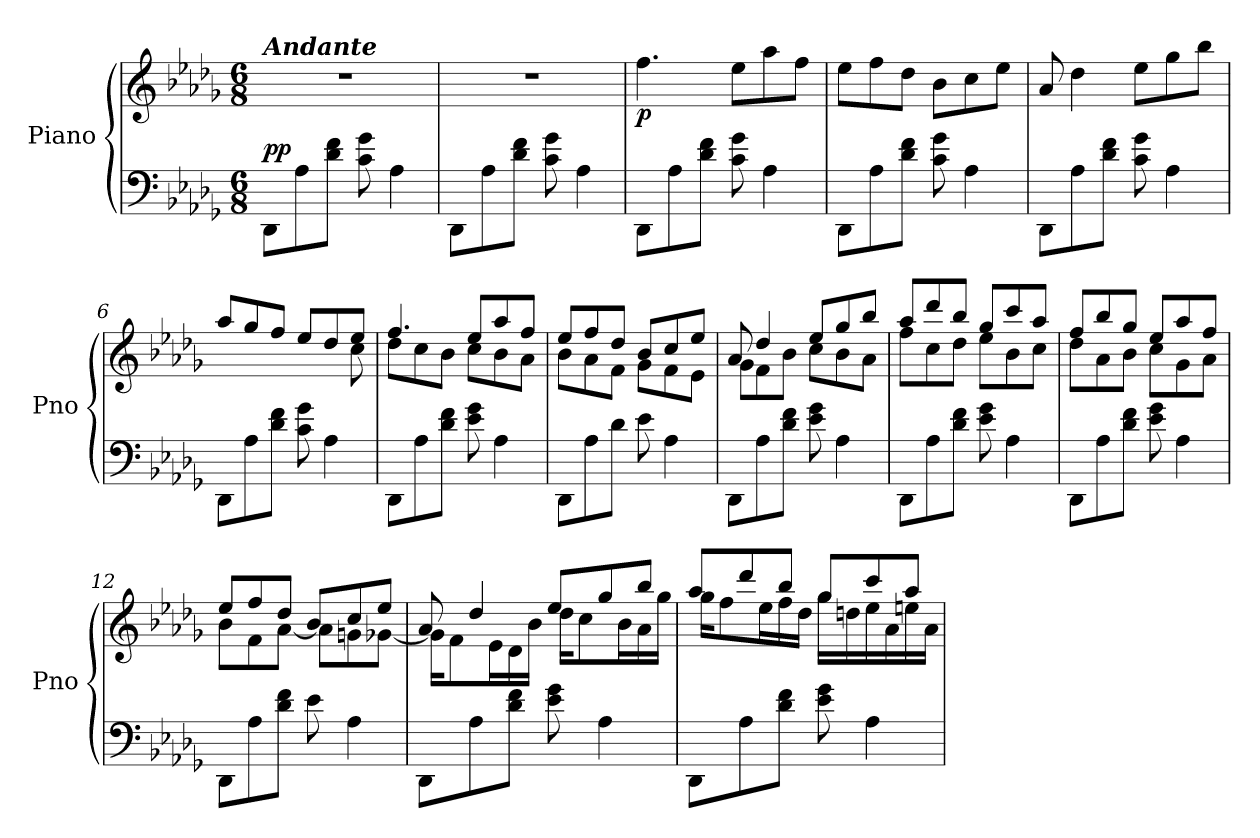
**kern	**kern	**dynam
*part1	*part1	*part1
*staff2	*staff1	*staff1/2
*I"Piano	*	*
*I'Pno	*	*
*clefF4	*clefG2	*
*k[b-e-a-d-g-]	*k[b-e-a-d-g-]	*
*M6/8	*M6/8	*
=1	=1	=1
!	!LO:TX:a:Bi:t=Andante	!
!	!	!LO:DY:a=2
8DD-\L	2.r	pp
8A-\	.	.
8d-\ 8f\J	.	.
8c\ 8g-\	.	.
4A-\	.	.
=2	=2	=2
8DD-\L	2.r	.
8A-\	.	.
8d-\ 8f\J	.	.
8c\ 8g-\	.	.
4A-\	.	.
=3	=3	=3
!	!	!LO:DY:b
8DD-\L	4.ff\	p
8A-\	.	.
8d-\ 8f\J	.	.
8c\ 8g-\	8ee-\L	.
4A-\	8aa-\	.
.	8ff\J	.
=4	=4	=4
8DD-\L	8ee-\L	.
8A-\	8ff\	.
8d-\ 8f\J	8dd-\J	.
8c\ 8g-\	8b-\L	.
4A-\	8cc\	.
.	8ee-\J	.
=5	=5	=5
8DD-\L	8a-/	.
8A-\	4dd-\	.
8d-\ 8f\J	.	.
8c\ 8g-\	8ee-\L	.
4A-\	8gg-\	.
.	8bb-\J	.
!!LO:LB:g=z
=6	=6	=6
*	*^	*
8DD-\L	8aa-/L	4.ryy	.
8A-\	8gg-/	.	.
8d-\ 8f\J	8ff/J	.	.
8c\ 8g-\	8ee-/L	4ryy	.
4A-\	8dd-/	.	.
.	8ee-/J	8cc\	.
=7	=7	=7	=7
8DD-\L	4.ff/	8dd-\L	.
8A-\	.	8cc\	.
8d-\ 8f\J	.	8b-\J	.
8e-\ 8g-\	8ee-/L	8cc\L	.
4A-\	8aa-/	8b-\	.
.	8ff/J	8a-\J	.
=8	=8	=8	=8
8DD-\L	8ee-/L	8b-\L	.
8A-\	8ff/	8a-\	.
8d-\J	8dd-/J	8f\J	.
8e-\	8b-/L	8g-\L	.
4A-\	8cc/	8f\	.
.	8ee-/J	8e-\J	.
=9	=9	=9	=9
8DD-\L	8a-/	8g-\L	.
8A-\	4dd-/	8f\	.
8d-\ 8f\J	.	8b-\J	.
8e-\ 8g-\	8ee-/L	8cc\L	.
4A-\	8gg-/	8b-\	.
.	8bb-/J	8a-\J	.
=10	=10	=10	=10
8DD-\L	8aa-/L	8ff\L	.
8A-\	8ddd-/	8cc\	.
8d-\ 8f\J	8bb-/J	8dd-\J	.
8e-\ 8g-\	8gg-/L	8ee-\L	.
4A-\	8ccc/	8b-\	.
.	8aa-/J	8cc\J	.
!!LO:LB:g=z	!!
=11	=11	=11	=11
8DD-\L	8ff/L	8dd-\L	.
8A-\	8bb-/	8a-\	.
8d-\ 8f\J	8gg-/J	8b-\J	.
8e-\ 8g-\	8ee-/L	8cc\L	.
4A-\	8aa-/	8g-\	.
.	8ff/J	8a-\J	.
=12	=12	=12	=12
8DD-\L	8ee-/L	8b-\L	.
8A-\	8ff/	8f\	.
8d-\ 8f\J	8dd-/J	[8a-\J	.
8e-\	8b-/L	8a-\L]	.
4A-\	8cc/	8gn\	.
.	8ee-/J	[8g-X\J	.
=13	=13	=13	=13
8DD-\L	8a-/	16g-\KL]	.
.	.	8f\	.
8A-\	4dd-/	.	.
.	.	16e-\L	.
8d-\ 8f\J	.	16d-\	.
.	.	16b-\JJ	.
8e-\ 8g-\	8ee-/L	16dd-\KL	.
.	.	8cc\	.
4A-\	8gg-/	.	.
.	.	16b-\L	.
.	8bb-/J	16a-\	.
.	.	16gg-\JJ	.
=14	=14	=14	=14
8DD-\L	8aa-/L	16gg-\KL	.
.	.	8ff\	.
8A-\	8ddd-/	.	.
.	.	16ee-\L	.
8d-\ 8f\J	8bb-/J	16ff\	.
.	.	16dd-\JJ	.
8e-\ 8g-\	8gg-/L	16gg-\LL	.
.	.	16ddn\	.
4A-\	8ccc/	16ee-\	.
.	.	16a-\	.
.	8aa-/J	16een\	.
.	.	16a-\JJ	.
*	*v	*v	*
=	=	=
*-	*-	*-
